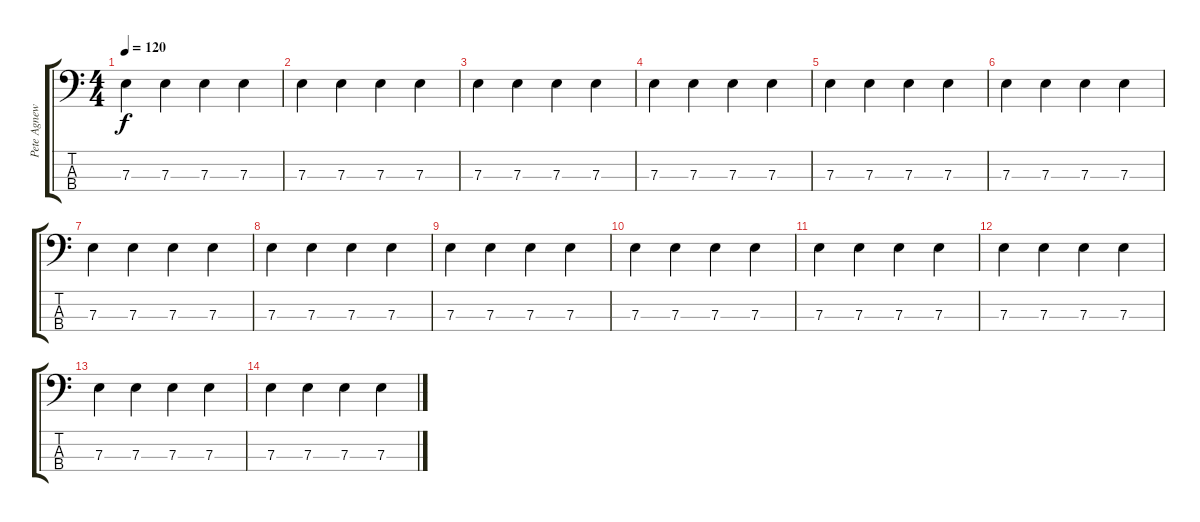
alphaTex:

\track ("Pete Agnew (bass)" "Pete Agnew") {instrument electricbasspick}
\staff {score tabs}
\tuning (G2 D2 A1 E1) {hide}
\ts (4 4)
\tempo 120
\clef f4
\ks c
7.3.4{dy f} 7.3.4 7.3.4 7.3.4 |
7.3.4 7.3.4 7.3.4 7.3.4 |
7.3.4 7.3.4 7.3.4 7.3.4 |
7.3.4 7.3.4 7.3.4 7.3.4 |
7.3.4 7.3.4 7.3.4 7.3.4 |
7.3.4 7.3.4 7.3.4 7.3.4 |
7.3.4 7.3.4 7.3.4 7.3.4 |
7.3.4 7.3.4 7.3.4 7.3.4 |
7.3.4 7.3.4 7.3.4 7.3.4 |
7.3.4 7.3.4 7.3.4 7.3.4 |
7.3.4 7.3.4 7.3.4 7.3.4 |
7.3.4 7.3.4 7.3.4 7.3.4 |
7.3.4 7.3.4 7.3.4 7.3.4 |
7.3.4 7.3.4 7.3.4 7.3.4
